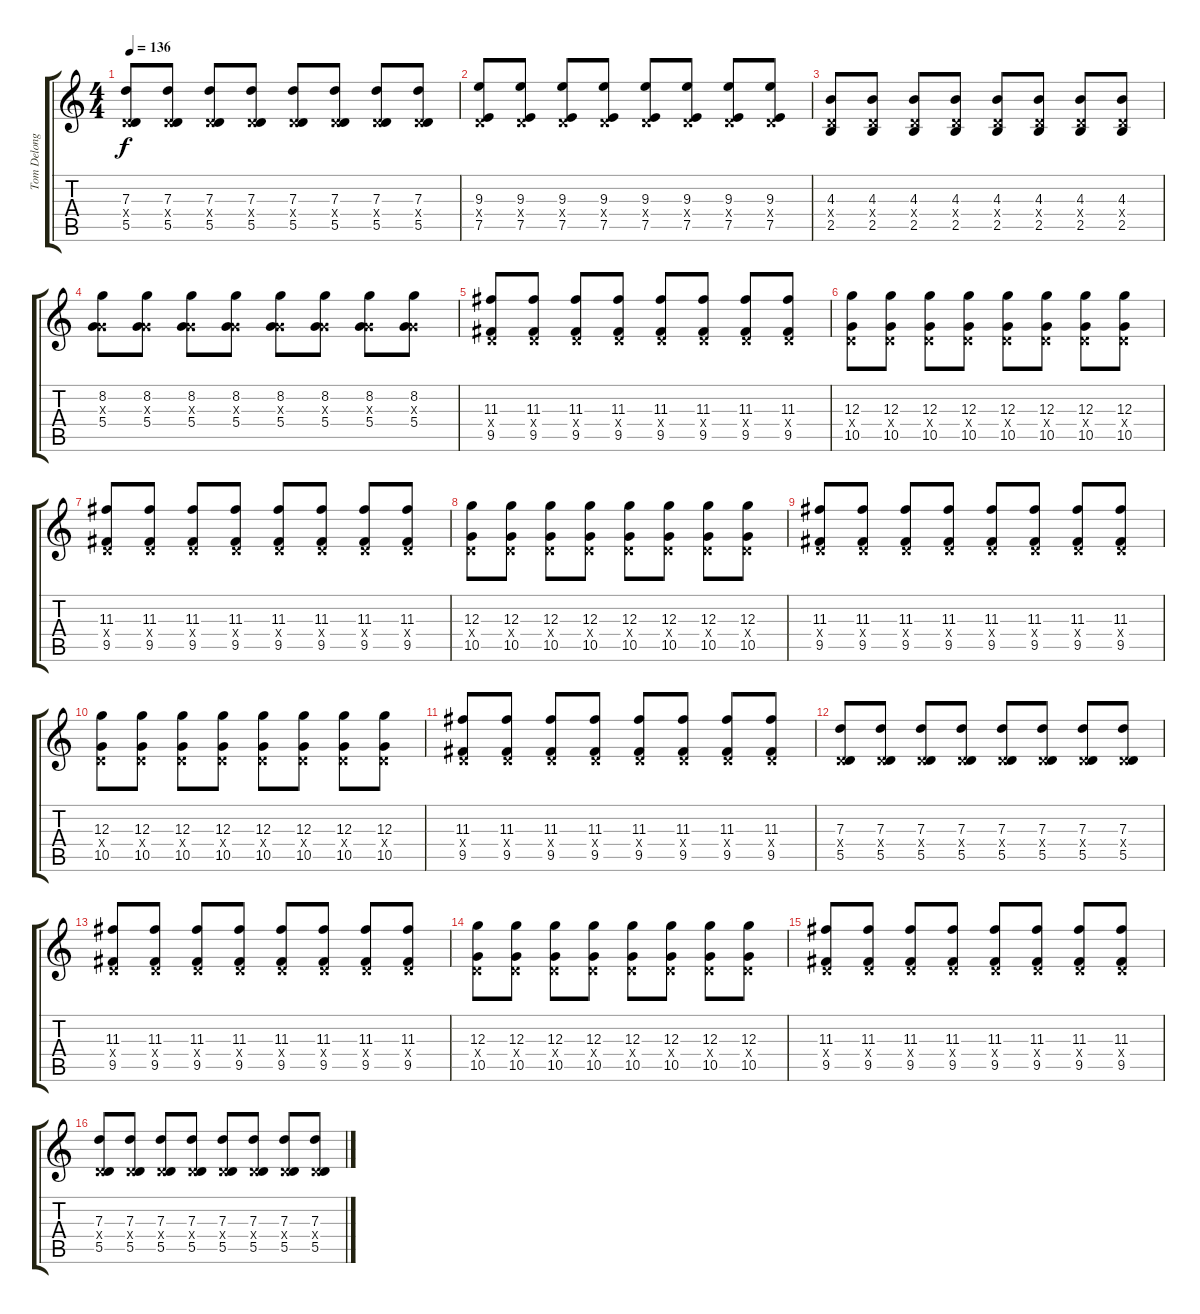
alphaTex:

\track ("Tom Delong (Clean 2)" "Tom Delong") {instrument electricguitarclean}
\staff {score tabs}
\tuning (E4 B3 G3 D3 A2 D2) {hide}
\ts (4 4)
\tempo 136
\clef g2
\ks c
(7.3 0.4{x} 5.5).8{dy f} (7.3 0.4{x} 5.5).8 (7.3 0.4{x} 5.5).8 (7.3 0.4{x} 5.5).8 (7.3 0.4{x} 5.5).8 (7.3 0.4{x} 5.5).8 (7.3 0.4{x} 5.5).8 (7.3 0.4{x} 5.5).8 |
(9.3 0.4{x} 7.5).8 (9.3 0.4{x} 7.5).8 (9.3 0.4{x} 7.5).8 (9.3 0.4{x} 7.5).8 (9.3 0.4{x} 7.5).8 (9.3 0.4{x} 7.5).8 (9.3 0.4{x} 7.5).8 (9.3 0.4{x} 7.5).8 |
(4.3 0.4{x} 2.5).8 (4.3 0.4{x} 2.5).8 (4.3 0.4{x} 2.5).8 (4.3 0.4{x} 2.5).8 (4.3 0.4{x} 2.5).8 (4.3 0.4{x} 2.5).8 (4.3 0.4{x} 2.5).8 (4.3 0.4{x} 2.5).8 |
(8.2 0.3{x} 5.4).8 (8.2 0.3{x} 5.4).8 (8.2 0.3{x} 5.4).8 (8.2 0.3{x} 5.4).8 (8.2 0.3{x} 5.4).8 (8.2 0.3{x} 5.4).8 (8.2 0.3{x} 5.4).8 (8.2 0.3{x} 5.4).8 |
(11.3 0.4{x} 9.5).8 (11.3 0.4{x} 9.5).8 (11.3 0.4{x} 9.5).8 (11.3 0.4{x} 9.5).8 (11.3 0.4{x} 9.5).8 (11.3 0.4{x} 9.5).8 (11.3 0.4{x} 9.5).8 (11.3 0.4{x} 9.5).8 |
(12.3 0.4{x} 10.5).8 (12.3 0.4{x} 10.5).8 (12.3 0.4{x} 10.5).8 (12.3 0.4{x} 10.5).8 (12.3 0.4{x} 10.5).8 (12.3 0.4{x} 10.5).8 (12.3 0.4{x} 10.5).8 (12.3 0.4{x} 10.5).8 |
(11.3 0.4{x} 9.5).8 (11.3 0.4{x} 9.5).8 (11.3 0.4{x} 9.5).8 (11.3 0.4{x} 9.5).8 (11.3 0.4{x} 9.5).8 (11.3 0.4{x} 9.5).8 (11.3 0.4{x} 9.5).8 (11.3 0.4{x} 9.5).8 |
(12.3 0.4{x} 10.5).8 (12.3 0.4{x} 10.5).8 (12.3 0.4{x} 10.5).8 (12.3 0.4{x} 10.5).8 (12.3 0.4{x} 10.5).8 (12.3 0.4{x} 10.5).8 (12.3 0.4{x} 10.5).8 (12.3 0.4{x} 10.5).8 |
(11.3 0.4{x} 9.5).8 (11.3 0.4{x} 9.5).8 (11.3 0.4{x} 9.5).8 (11.3 0.4{x} 9.5).8 (11.3 0.4{x} 9.5).8 (11.3 0.4{x} 9.5).8 (11.3 0.4{x} 9.5).8 (11.3 0.4{x} 9.5).8 |
(12.3 0.4{x} 10.5).8 (12.3 0.4{x} 10.5).8 (12.3 0.4{x} 10.5).8 (12.3 0.4{x} 10.5).8 (12.3 0.4{x} 10.5).8 (12.3 0.4{x} 10.5).8 (12.3 0.4{x} 10.5).8 (12.3 0.4{x} 10.5).8 |
(11.3 0.4{x} 9.5).8 (11.3 0.4{x} 9.5).8 (11.3 0.4{x} 9.5).8 (11.3 0.4{x} 9.5).8 (11.3 0.4{x} 9.5).8 (11.3 0.4{x} 9.5).8 (11.3 0.4{x} 9.5).8 (11.3 0.4{x} 9.5).8 |
(7.3 0.4{x} 5.5).8 (7.3 0.4{x} 5.5).8 (7.3 0.4{x} 5.5).8 (7.3 0.4{x} 5.5).8 (7.3 0.4{x} 5.5).8 (7.3 0.4{x} 5.5).8 (7.3 0.4{x} 5.5).8 (7.3 0.4{x} 5.5).8 |
(11.3 0.4{x} 9.5).8 (11.3 0.4{x} 9.5).8 (11.3 0.4{x} 9.5).8 (11.3 0.4{x} 9.5).8 (11.3 0.4{x} 9.5).8 (11.3 0.4{x} 9.5).8 (11.3 0.4{x} 9.5).8 (11.3 0.4{x} 9.5).8 |
(12.3 0.4{x} 10.5).8 (12.3 0.4{x} 10.5).8 (12.3 0.4{x} 10.5).8 (12.3 0.4{x} 10.5).8 (12.3 0.4{x} 10.5).8 (12.3 0.4{x} 10.5).8 (12.3 0.4{x} 10.5).8 (12.3 0.4{x} 10.5).8 |
(11.3 0.4{x} 9.5).8 (11.3 0.4{x} 9.5).8 (11.3 0.4{x} 9.5).8 (11.3 0.4{x} 9.5).8 (11.3 0.4{x} 9.5).8 (11.3 0.4{x} 9.5).8 (11.3 0.4{x} 9.5).8 (11.3 0.4{x} 9.5).8 |
(7.3 0.4{x} 5.5).8 (7.3 0.4{x} 5.5).8 (7.3 0.4{x} 5.5).8 (7.3 0.4{x} 5.5).8 (7.3 0.4{x} 5.5).8 (7.3 0.4{x} 5.5).8 (7.3 0.4{x} 5.5).8 (7.3 0.4{x} 5.5).8
